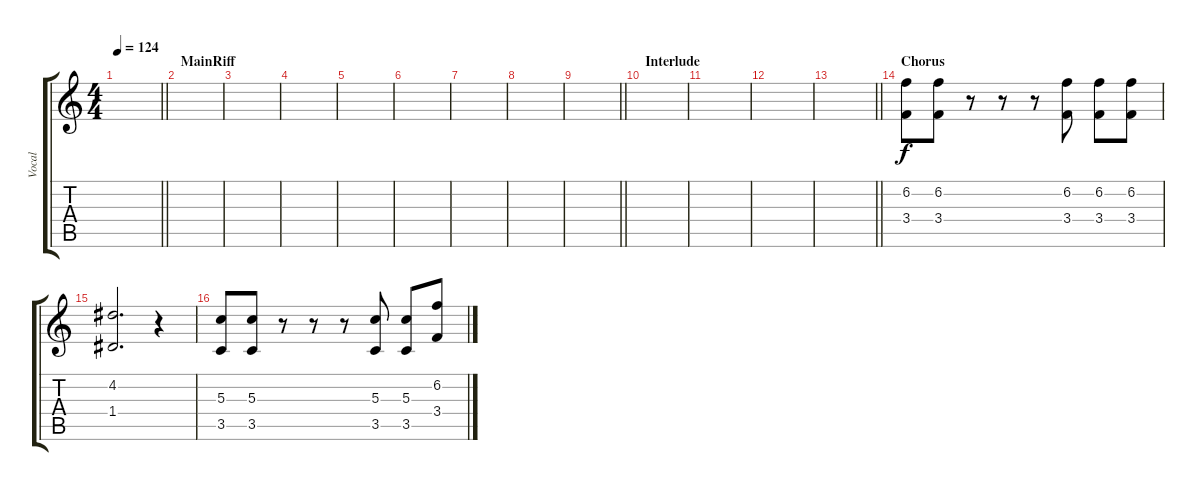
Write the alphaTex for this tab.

\track ("Vocal" "Vocal") {instrument banjo}
\staff {score tabs}
\tuning (E4 B3 G3 D3 A2 E2) {hide}
\displaytranspose 12
\ts (4 4)
\tempo 124
\clef g2
\barLineRight lightlight
\ks c
|
\section ("" "MainRiff")
|
|
|
|
|
|
|
\barLineRight lightlight
|
\section ("" "Interlude")
|
|
|
\barLineRight lightlight
|
\section ("" "Chorus")
(6.2 3.4).8 (6.2 3.4).8 r.8 r.8 r.8 (6.2 3.4).8 (6.2 3.4).8 (6.2 3.4).8 |
(4.2 1.4).2{d} r.4 |
(5.3 3.5).8 (5.3 3.5).8 r.8 r.8 r.8 (5.3 3.5).8 (5.3 3.5).8 (6.2 3.4).8
